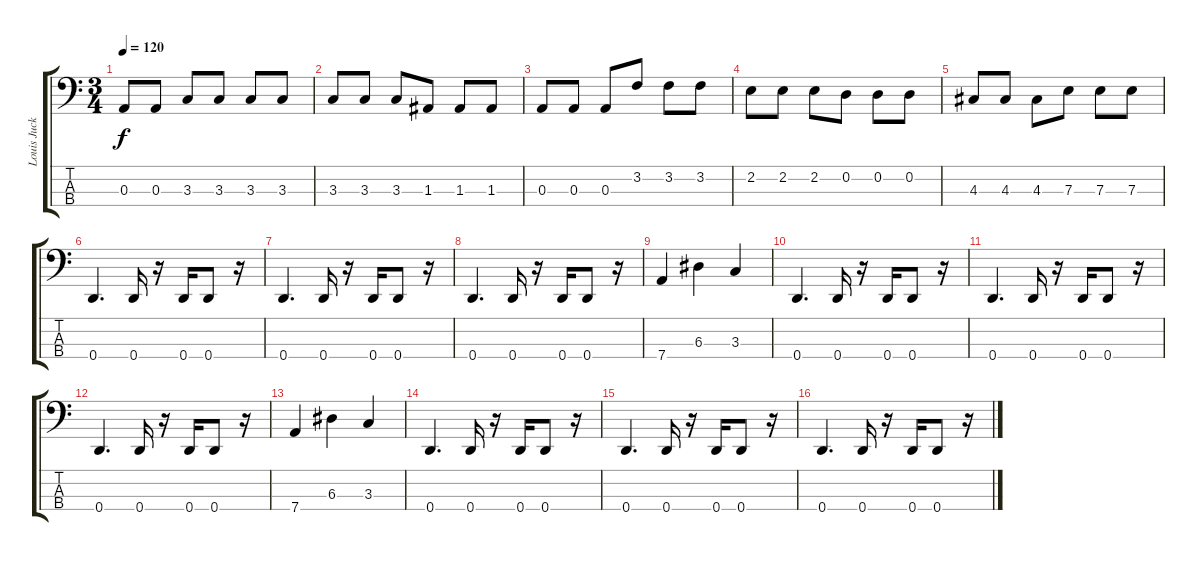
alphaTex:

\track ("Louis Jucker" "Louis Juck") {instrument electricbassfinger}
\staff {score tabs}
\tuning (G2 D2 A1 D1) {hide}
\ts (3 4)
\tempo 120
\clef f4
\ks c
0.3.8{dy f} 0.3.8 3.3.8 3.3.8 3.3.8 3.3.8 |
3.3.8 3.3.8 3.3.8 1.3.8 1.3.8 1.3.8 |
0.3.8 0.3.8 0.3.8 3.2.8 3.2.8 3.2.8 |
2.2.8 2.2.8 2.2.8 0.2.8 0.2.8 0.2.8 |
4.3.8 4.3.8 4.3.8 7.3.8 7.3.8 7.3.8 |
0.4.4{d} 0.4.16 r.16 0.4.16 0.4.8 r.16 |
0.4.4{d} 0.4.16 r.16 0.4.16 0.4.8 r.16 |
0.4.4{d} 0.4.16 r.16 0.4.16 0.4.8 r.16 |
7.4.4 6.3.4 3.3.4 |
0.4.4{d} 0.4.16 r.16 0.4.16 0.4.8 r.16 |
0.4.4{d} 0.4.16 r.16 0.4.16 0.4.8 r.16 |
0.4.4{d} 0.4.16 r.16 0.4.16 0.4.8 r.16 |
7.4.4 6.3.4 3.3.4 |
0.4.4{d} 0.4.16 r.16 0.4.16 0.4.8 r.16 |
0.4.4{d} 0.4.16 r.16 0.4.16 0.4.8 r.16 |
0.4.4{d} 0.4.16 r.16 0.4.16 0.4.8 r.16
